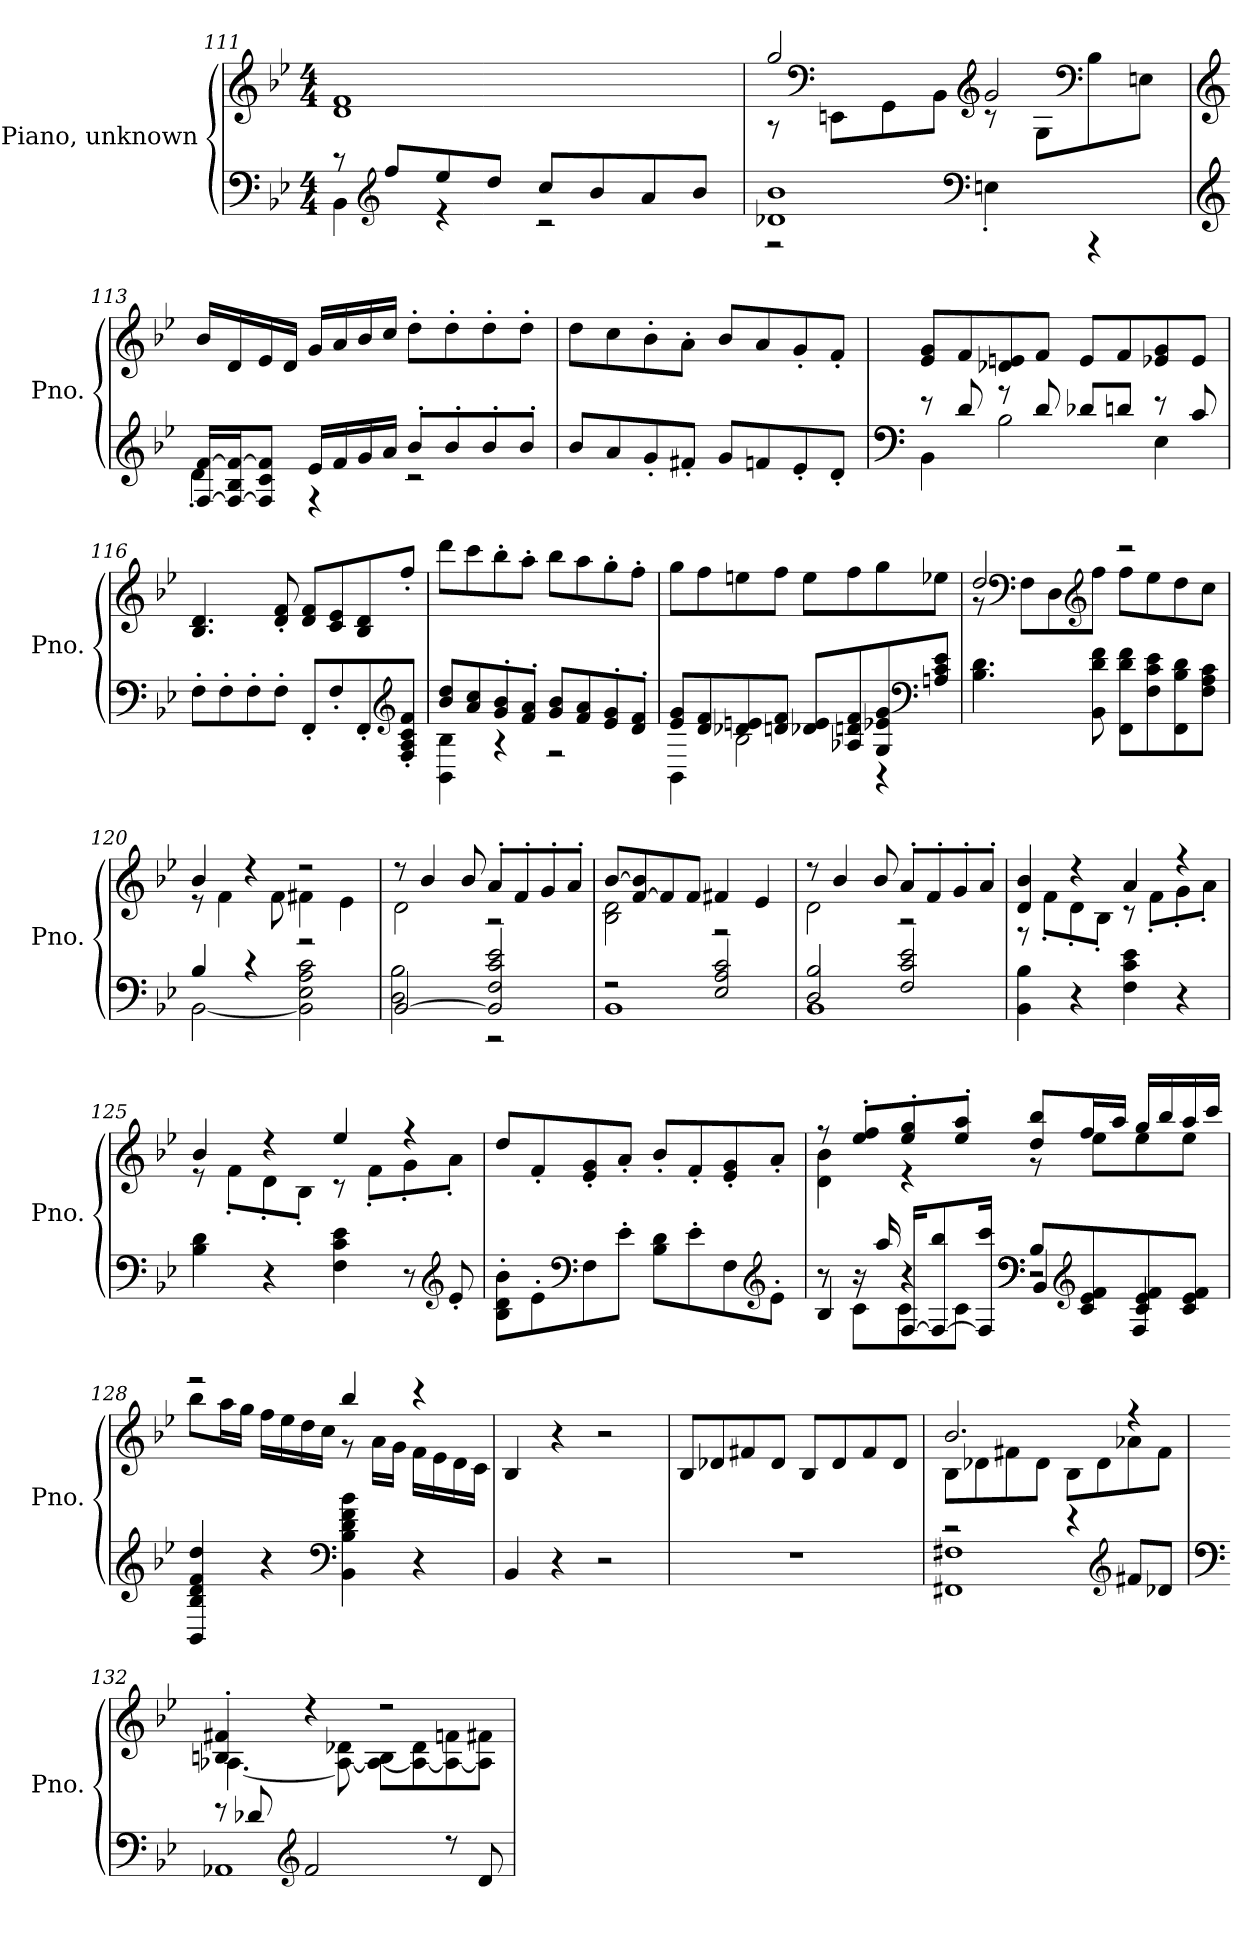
**kern	**kern
*part1	*part1
*staff2	*staff1
*I"Piano, unknown	*
*I'Pno.	*
*clefF4	*clefG2
*k[b-e-]	*k[b-e-]
*M4/4	*M4/4
=111	=111
*^	*
8r	4BB-\	1d 1f
*clefG2	*	*
8ff/L	.	.
8ee-/	4r	.
8dd/J	.	.
8cc/L	2r	.
8b-/	.	.
8a/	.	.
8b-/J	.	.
!!LO:PB:g=z
=112	=112	=112
*	*	*^
1d-X 1b-	2r	2gg/	8r
*	*	*clefF4	*
.	.	.	8EEn\L
.	.	.	8GG\
.	.	.	8BB-\J
*clefF4	*	*clefG2	*
.	4En'\	2g/	8r
.	.	.	8G\L
*	*	*clefF4	*
.	4r	.	8B-\
.	.	.	8En\J
*	*	*v	*v
=113	=113	=113
*clefG2	*	*clefG2
[16F/ [16f/LL	4d'\	16b-/LL
16F/_ 16B-/ 16f/_J	.	16d/
8F/] 8c/ 8f/]J	.	16e-/
.	.	16d/JJ
16e-/LL	4r	16g/LL
16f/	.	16a/
16g/	.	16b-/
16a/JJ	.	16cc/JJ
8b-'/L	2r	8dd'\L
8b-'/	.	8dd'\
8b-'/	.	8dd'\
8b-'/J	.	8dd'\J
*v	*v	*
=114	=114
8b-/L	8dd\L
8a/	8cc\
8g'/	8b-'\
8f#X'/J	8a'\J
8g/L	8b-/L
8fn/	8a/
8e-'/	8g'/
8d'/J	8f'/J
!!LO:LB:g=z
=115	=115
*clefF4	*
*^	*
8r	4BB-\	8e-/ 8g/L
8d/	.	8f/
8r	2B-\	8d-X/ 8en/
8d/	.	8f/J
8d-X/L	.	8e/L
8dn/J	.	8f/
8r	4E-\	8e-X/ 8g/
8c/	.	8e-/J
*v	*v	*
=116	=116
8F'\L	4.B-/ 4.d/
8F'\	.
8F'\	.
8F'\J	8d/' 8f/'
8FF'/L	8d/ 8f/L
8F'/	8c/ 8e-/
8FF'/	8B-/ 8d/
*clefG2	*
8F/' 8A/' 8c/' 8f/'J	8ff'/J
=117	=117
*^	*
8b-/ 8dd/L	4BB-\ 4B-\	8ddd\L
8a/ 8cc/	.	8ccc\
8g/' 8b-/'	4r	8bb-'\
8f/' 8a/'J	.	8aa'\J
8g/ 8b-/L	2r	8bb-\L
8f/ 8a/	.	8aa\
8e-/' 8g/'	.	8gg'\
8d/' 8f/'J	.	8ff'\J
!!LO:LB:g=z
=118	=118	=118
8e-/ 8g/L	4BB-\	8gg\L
8d/ 8f/	.	8ff\
8d-X/ 8en/	2B-\	8een\
8dn/ 8f/J	.	8ff\J
8d-X/ 8e/L	.	8ee\L
8A-X/ 8dn/ 8f/	.	8ff\
8G/ 8e-X/ 8g/	4r	8gg\
*clefF4	*	*
8An/ 8c/ 8e-/J	.	8ee-X\J
*v	*v	*
=119	=119
*	*^
4.B-\ 4.d\	2dd/	8r
*	*clefF4	*
.	.	8F\L
.	.	8D\
*	*clefG2	*
8BB-\ 8d\ 8f\	.	8ff\J
8FF\ 8d\ 8f\L	2r	8ff\L
8F\ 8c\ 8e-\	.	8ee-\
8FF\ 8B-\ 8d\	.	8dd\
8F\ 8A\ 8c\J	.	8cc\J
=120	=120	=120
*^	*	*
4B-/	[2BB-\	4b-/	8r
.	.	.	4f\
4r	.	4r	.
.	.	.	8f\
2r	2BB-\] 2E-\ 2A\ 2c\	2r	4f#X\
.	.	.	4e-\
!!LO:LB:g=z	!!
=121	=121	=121	=121
[2BB-/	2D\ 2B-\	8r	2d\
.	.	4b-/	.
.	.	8b-/	.
2BB-/] 2F/ 2c/ 2e-/	2r	8a'/L	2r
.	.	8f'/	.
.	.	8g'/	.
.	.	8a'/J	.
=122	=122	=122	=122
2r	1BB-	[8b-/L	2B-\ 2d\
.	.	[8f/ 8b-/]	.
.	.	8f/]	.
.	.	8f/J	.
2E-/ 2A/ 2c/	.	4f#X/	2r
.	.	4e-/	.
=123	=123	=123	=123
2D/ 2B-/	1BB-	8r	2d\
.	.	4b-/	.
.	.	8b-/	.
2F/ 2c/ 2e-/	.	8a'/L	2r
.	.	8f'/	.
.	.	8g'/	.
.	.	8a'/J	.
*v	*v	*	*
=124	=124	=124
4BB-\ 4B-\	4d/ 4b-/	8r
.	.	8f'\L
4r	4r	8d'\
.	.	8B-'\J
4F\ 4c\ 4e-\	4a/	8r
.	.	8f'\L
4r	4r	8g'\
.	.	8a'\J
=125	=125	=125
4B-\ 4d\	4b-/	8r
.	.	8f'\L
4r	4r	8d'\
.	.	8B-'\J
4F\ 4c\ 4e-\	4ee-/	8r
.	.	8f'\L
8r	4r	8g'\
*clefG2	*	*
8e-'/	.	8a'\J
*	*v	*v
!!LO:LB:g=z
=126	=126
8B-\' 8d\' 8b-\'L	8dd/L
8e-'\	8f'/
*clefF4	*
8F\	8e-/' 8g/'
8e-'\J	8a'/J
8B-\ 8d\L	8b-'/L
8e-'\	8f'/
8F\	8e-/' 8g/'
*clefG2	*
8e-'\J	8a'/J
=127	=127
*^	*^
*	*^	*	*
8r	8r	4B-/	8r	4d\ 4b-\
16r	8c\L	.	8ee-/' 8ff/'L	.
16aa/	.	.	.	.
[16F/KL	8c\	4r	8ee-/' 8gg/'	4r
8F/_ 8bb-/	.	.	.	.
.	8c\J	.	8ee-/' 8aa/'J	.
16F/] 16ccc/Jk	.	.	.	.
*clefF4	*	*	*	*
8B-/L	2r	4BB-/	8dd/ 8bb-/L	8r
*clefG2	*	*	*	*
8c/ 8e-/ 8f/	.	.	16ff/L	8ee-\L
.	.	.	16aa/JJ	.
8c/ 8e-/ 8f/	.	4F/	16gg/LL	8ee-\
.	.	.	16bb-/	.
8c/ 8e-/ 8f/J	.	.	16aa/	8ee-\J
.	.	.	16ccc/JJ	.
*v	*v	*v	*	*
!!LO:LB:g=z	!!
=128	=128	=128
4BB-/ 4B-/ 4d/ 4f/ 4dd/	2r	8bb-\L
.	.	16aa\L
.	.	16gg\JJ
4r	.	16ff\LL
.	.	16ee-\
.	.	16dd\
.	.	16cc\JJ
*clefF4	*	*
4BB-\ 4B-\ 4d\ 4f\ 4b-\	4bb-/	8r
.	.	16a\LL
.	.	16g\JJ
4r	4r	16f\LL
.	.	16e-\
.	.	16d\
.	.	16c\JJ
*	*v	*v
=129	=129
4BB-/	4B-/
4r	4r
2r	2r
=130	=130
1r	8B-/L
.	8d-X/
.	8f#X/
.	8d-/J
.	8B-/L
.	8d-/
.	8f#/
.	8d-/J
=131	=131
*^	*^
2r	1FF#X 1F#X	2.b-/	8B-\L
.	.	.	8d-X\
.	.	.	8f#X\
.	.	.	8d-\J
4r	.	.	8B-\L
.	.	.	8d-\
*clefG2	*	*	*
8f#X/L	.	4r	8a-X\
8d-X/J	.	.	8f#\J
!!LO:PB:g=z	!!
=132	=132	=132	=132
*clefF4	*	*	*
8r	1AA-X	4Bn/' 4f#X/'	[4.A-X\
8d-X/	.	.	.
*clefG2	*	*	*
2f/	.	4r	.
.	.	.	8A-\_ 8d-X\
.	.	2r	8A-\_ 8B\L
.	.	.	8A-\_ 8d-\
8r	.	.	8A-\_ 8fn\
8d-/	.	.	8A-\] 8f#X\J
*v	*v	*	*
*	*v	*v
=	=
*-	*-
